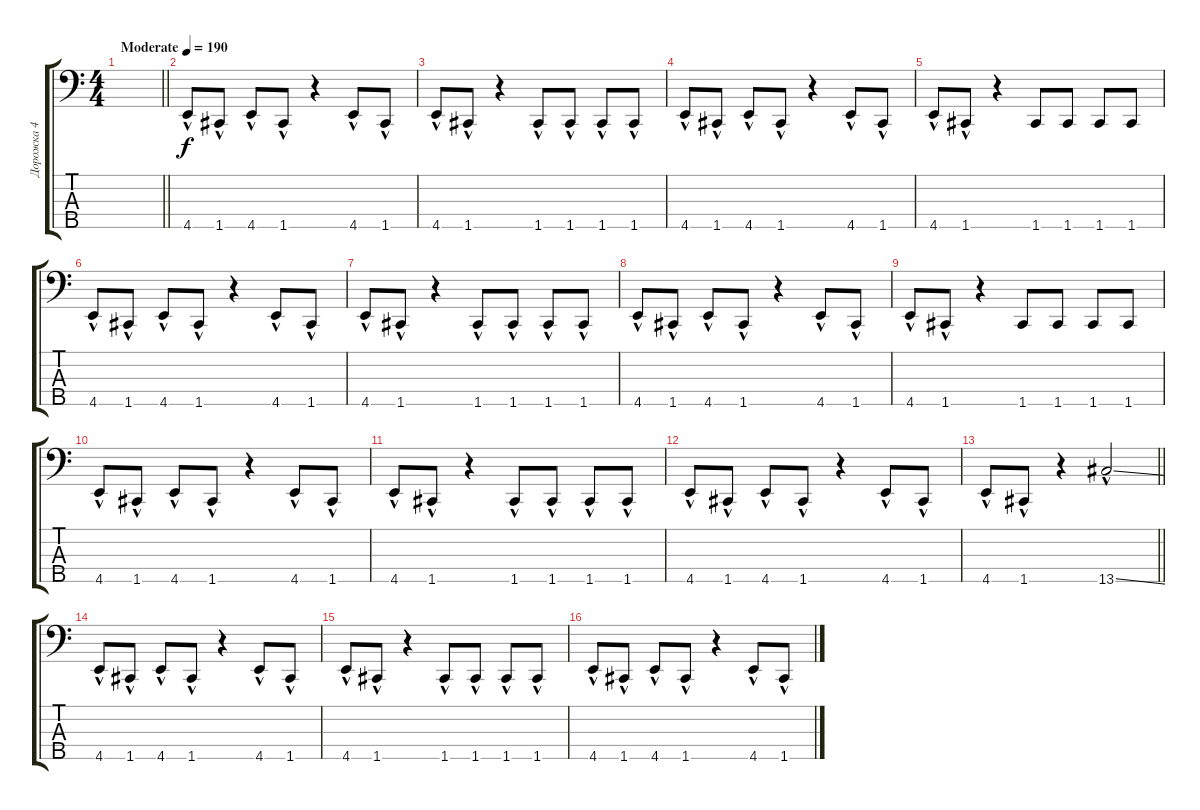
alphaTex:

\track ("Дорожка 4" "Дорожка 4") {instrument electricbasspick}
\staff {score tabs}
\tuning (Ab2 Eb2 Bb1 F1 C1) {hide}
\ts (4 4)
\tempo (190 "Moderate")
\clef f4
\barLineRight lightlight
\ks c
|
4.5{hac}.8 1.5{hac}.8 4.5{hac}.8 1.5{hac}.8 r.4 4.5{hac}.8 1.5{hac}.8 |
4.5{hac}.8 1.5{hac}.8 r.4 1.5{hac}.8 1.5{hac}.8 1.5{hac}.8 1.5{hac}.8 |
4.5{hac}.8 1.5{hac}.8 4.5{hac}.8 1.5{hac}.8 r.4 4.5{hac}.8 1.5{hac}.8 |
4.5{hac}.8 1.5{hac}.8 r.4 1.5.8 1.5.8 1.5.8 1.5.8 |
4.5{hac}.8 1.5{hac}.8 4.5{hac}.8 1.5{hac}.8 r.4 4.5{hac}.8 1.5{hac}.8 |
4.5{hac}.8 1.5{hac}.8 r.4 1.5{hac}.8 1.5{hac}.8 1.5{hac}.8 1.5{hac}.8 |
4.5{hac}.8 1.5{hac}.8 4.5{hac}.8 1.5{hac}.8 r.4 4.5{hac}.8 1.5{hac}.8 |
4.5{hac}.8 1.5{hac}.8 r.4 1.5.8 1.5.8 1.5.8 1.5.8 |
4.5{hac}.8 1.5{hac}.8 4.5{hac}.8 1.5{hac}.8 r.4 4.5{hac}.8 1.5{hac}.8 |
4.5{hac}.8 1.5{hac}.8 r.4 1.5{hac}.8 1.5{hac}.8 1.5{hac}.8 1.5{hac}.8 |
4.5{hac}.8 1.5{hac}.8 4.5{hac}.8 1.5{hac}.8 r.4 4.5{hac}.8 1.5{hac}.8 |
\barLineRight lightlight
4.5{hac}.8 1.5{hac}.8 r.4 13.5{ss hac}.2 |
4.5{hac}.8 1.5{hac}.8 4.5{hac}.8 1.5{hac}.8 r.4 4.5{hac}.8 1.5{hac}.8 |
4.5{hac}.8 1.5{hac}.8 r.4 1.5{hac}.8 1.5{hac}.8 1.5{hac}.8 1.5{hac}.8 |
4.5{hac}.8 1.5{hac}.8 4.5{hac}.8 1.5{hac}.8 r.4 4.5{hac}.8 1.5{hac}.8
